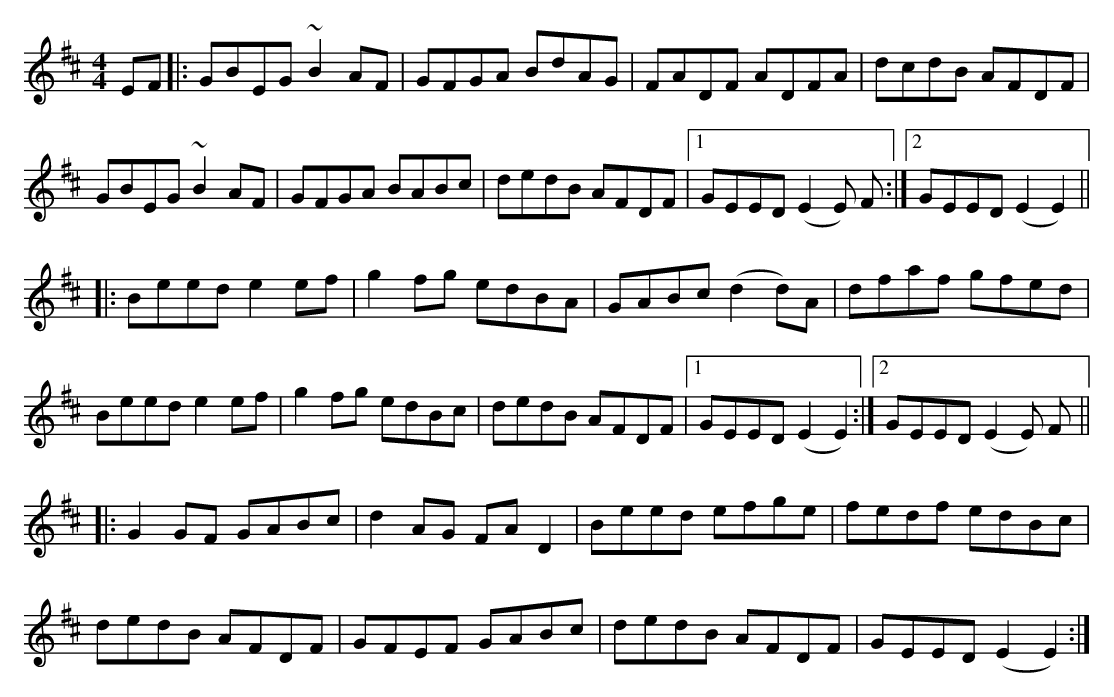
X:1
M:4/4
K:Edor
EF|:GBEG ~B2 AF|GFGA BdAG|FADF ADFA|dcdB AFDF|
GBEG ~B2 AF|GFGA BABc|dedB AFDF|1 GEED (E2E) F:|2 GEED (E2E2)||
|:Beed e2 ef|g2 fg edBA|GABc (d2d)A|dfaf gfed|
Beed e2 ef|g2 fg edBc|dedB AFDF|1 GEED (E2E2):|2 GEED (E2E) F||
|:G2 GF GABc|d2AG FAD2|Beed efge|fedf edBc|
dedB AFDF|GFEF GABc|dedB AFDF|GEED (E2E2):|
